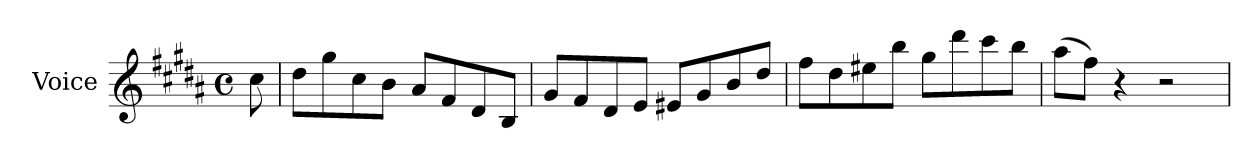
**kern
*part1
*staff1
*I"Voice
*I'Voice
*clefG2
*k[f#c#g#d#a#]
*M4/4
*met(c)
=
8cc#\
=1
8dd#\L
8gg#\
8cc#\
8b\J
8a#/L
8f#/
8d#/
8B/J
=2
8g#/L
8f#/
8d#/
8e/J
8e#X/L
8g#/
8b/
8dd#/J
=3
8ff#\L
8dd#\
8ee#X\
8bb\J
8gg#\L
8ddd#\
8ccc#\
8bb\J
=4
(>8aa#\L
8ff#\J)
4r
2rcc
=
*-
